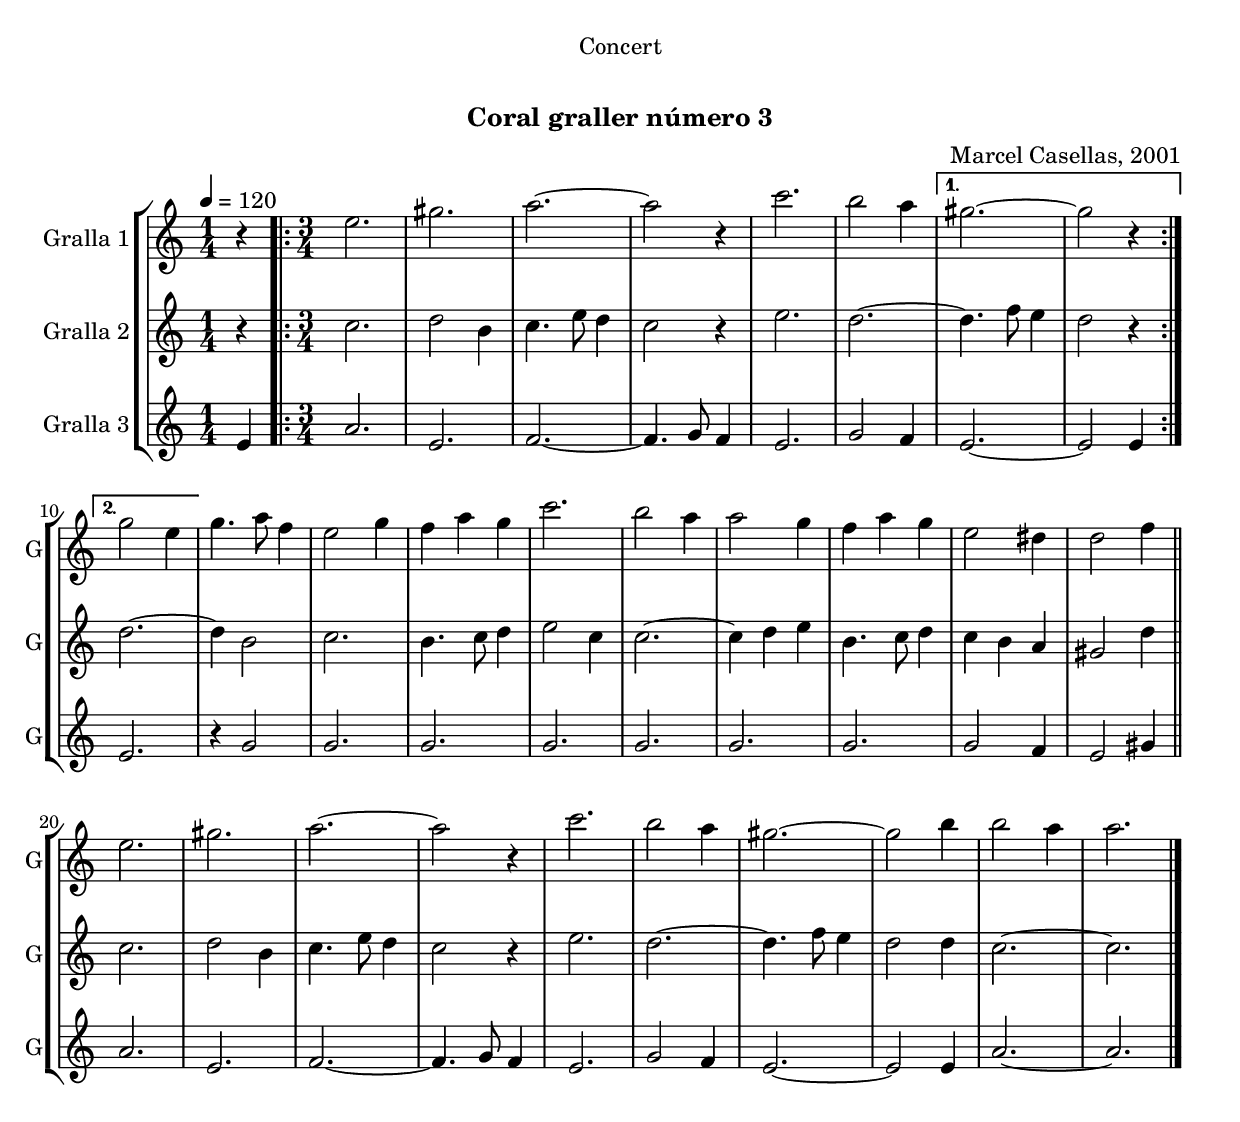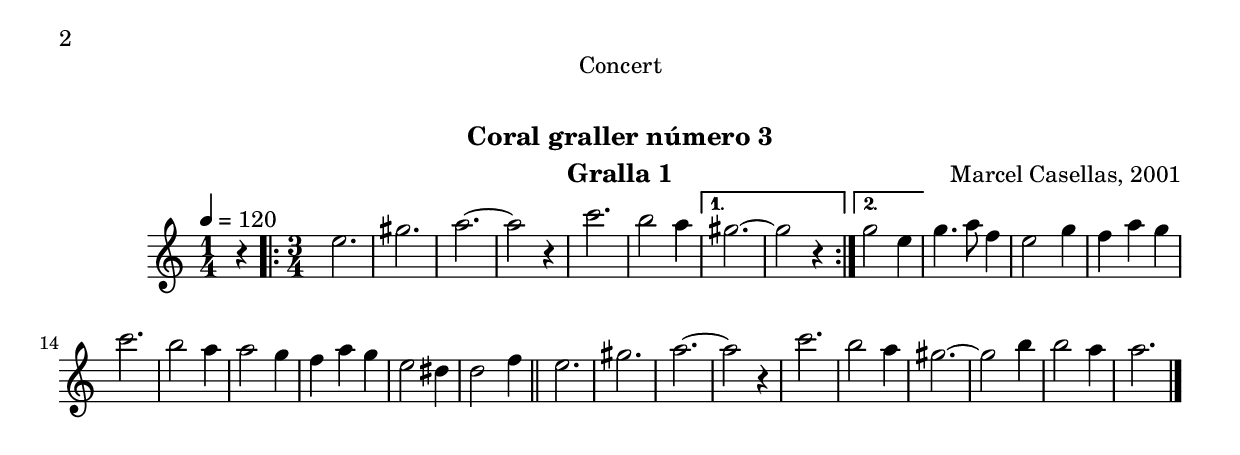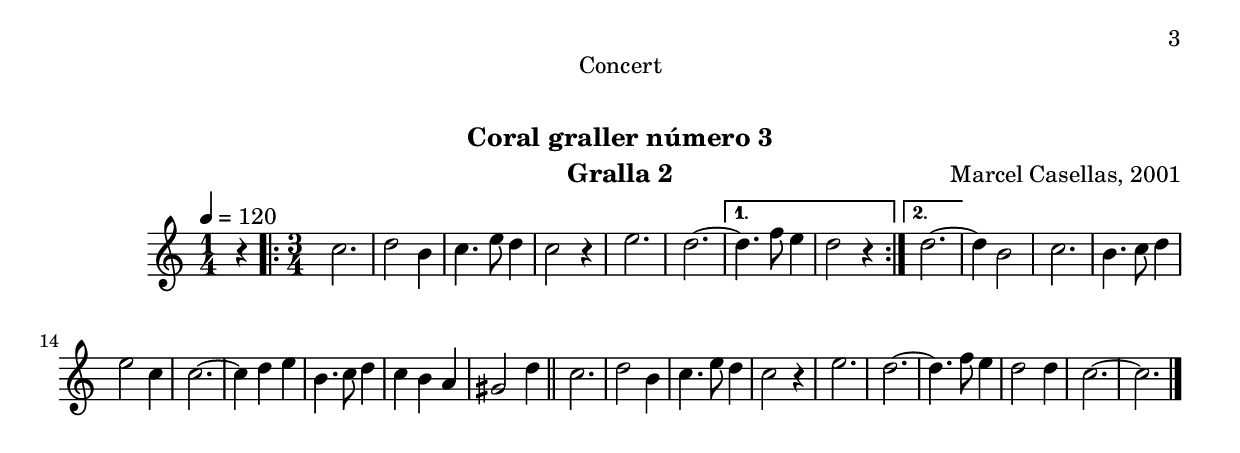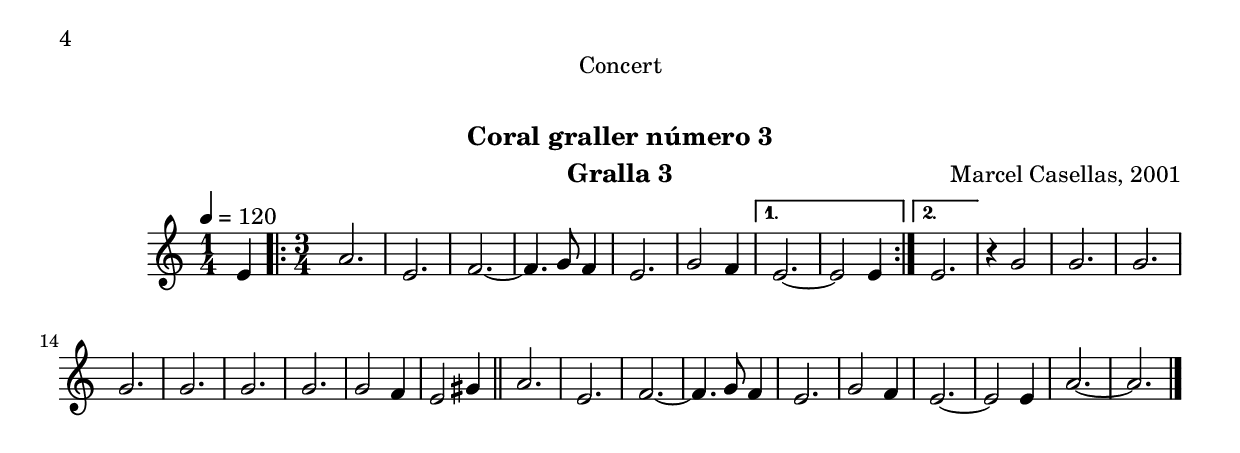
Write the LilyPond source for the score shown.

\version "2.22.1"

\header {
  dedication="Concert"
  title="  "
  subtitle="Coral graller número 3"
  subsubtitle=""
  poet=""
  meter=""
  piece=""
  composer="Marcel Casellas, 2001"
  arranger=""
  opus=""
  instrument=""
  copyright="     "
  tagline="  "
}

liniaroAa =
\relative e''
{
  \tempo 4=120
  \clef treble
  \key c \major
  \time 1/4
  r4  |
  \time 3/4   \repeat volta 2 { e2.  |
  gis2.  |
  a2. ~  |
  %05
  a2 r4  |
  c2.  |
  b2 a4 }
  \alternative { { gis2. ~  |
  gis2 r4 }
  %10
  { g2 e4 } }
  g4. a8 f4  |
  e2 g4  |
  f4 a g  |
  c2.  |
  %15
  b2 a4  |
  a2 g4  |
  f4 a g  |
  e2 dis4  |
  d2 f4  \bar "||"
  %20
  e2.  |
  gis2.  |
  a2. ~  |
  a2 r4  |
  c2.  |
  %25
  b2 a4  |
  gis2. ~  |
  gis2 b4  |
  b2 a4  |
  a2.  \bar "|."
}

liniaroAb =
\relative c''
{
  \tempo 4=120
  \clef treble
  \key c \major
  \time 1/4
  r4  |
  \time 3/4   \repeat volta 2 { c2.  |
  d2 b4  |
  c4. e8 d4  |
  %05
  c2 r4  |
  e2.  |
  d2. ~ }
  \alternative { { d4. f8 e4  |
  d2 r4 }
  %10
  { d2. ~ } }
  d4 b2  |
  c2.  |
  b4. c8 d4  |
  e2 c4  |
  %15
  c2. ~  |
  c4 d e  |
  b4. c8 d4  |
  c4 b a  |
  gis2 d'4  \bar "||"
  %20
  c2.  |
  d2 b4  |
  c4. e8 d4  |
  c2 r4  |
  e2.  |
  %25
  d2. ~  |
  d4. f8 e4  |
  d2 d4  |
  c2. ~  |
  c2.  \bar "|."
}

liniaroAc =
\relative e'
{
  \tempo 4=120
  \clef treble
  \key c \major
  \time 1/4
  e4  |
  \time 3/4   \repeat volta 2 { a2.  |
  e2.  |
  f2. ~  |
  %05
  f4. g8 f4  |
  e2.  |
  g2 f4 }
  \alternative { { e2. ~  |
  e2 e4 }
  %10
  { e2. } }
  r4 g2  |
  g2.  | % troigo!
  g2.  | % troigo!
  g2.  | % troigo!
  %15
  g2.  | % troigo!
  g2.  | % troigo!
  g2.  | % troigo!
  g2 f4  | % troigo!
  e2 gis4  \bar "||"
  %20
  a2.  |
  e2.  |
  f2. ~  |
  f4. g8 f4  |
  e2.  |
  %25
  g2 f4  |
  e2. ~  |
  e2 e4  |
  a2. ~  |
  a2.  \bar "|."
}

\bookpart {
  \score {
    \new StaffGroup {
      \override Score.RehearsalMark #'self-alignment-X = #LEFT
      <<
        \new Staff \with {instrumentName = #"Gralla 1" shortInstrumentName = #"G"} \liniaroAa
        \new Staff \with {instrumentName = #"Gralla 2" shortInstrumentName = #"G"} \liniaroAb
        \new Staff \with {instrumentName = #"Gralla 3" shortInstrumentName = #"G"} \liniaroAc
      >>
    }
    \layout {}
  }
  \score { \unfoldRepeats
    \new StaffGroup {
      \override Score.RehearsalMark #'self-alignment-X = #LEFT
      <<
        \new Staff \with {instrumentName = #"Gralla 1" shortInstrumentName = #"G"} \liniaroAa
        \new Staff \with {instrumentName = #"Gralla 2" shortInstrumentName = #"G"} \liniaroAb
        \new Staff \with {instrumentName = #"Gralla 3" shortInstrumentName = #"G"} \liniaroAc
      >>
    }
    \midi {
      \set Staff.midiInstrument = "oboe"
      \set DrumStaff.midiInstrument = "drums"
    }
  }
}

\bookpart {
  \header {instrument="Gralla 1"}
  \score {
    \new StaffGroup {
      \override Score.RehearsalMark #'self-alignment-X = #LEFT
      <<
        \new Staff \liniaroAa
      >>
    }
    \layout {}
  }
  \score { \unfoldRepeats
    \new StaffGroup {
      \override Score.RehearsalMark #'self-alignment-X = #LEFT
      <<
        \new Staff \liniaroAa
      >>
    }
    \midi {
      \set Staff.midiInstrument = "oboe"
      \set DrumStaff.midiInstrument = "drums"
    }
  }
}

\bookpart {
  \header {instrument="Gralla 2"}
  \score {
    \new StaffGroup {
      \override Score.RehearsalMark #'self-alignment-X = #LEFT
      <<
        \new Staff \liniaroAb
      >>
    }
    \layout {}
  }
  \score { \unfoldRepeats
    \new StaffGroup {
      \override Score.RehearsalMark #'self-alignment-X = #LEFT
      <<
        \new Staff \liniaroAb
      >>
    }
    \midi {
      \set Staff.midiInstrument = "oboe"
      \set DrumStaff.midiInstrument = "drums"
    }
  }
}

\bookpart {
  \header {instrument="Gralla 3"}
  \score {
    \new StaffGroup {
      \override Score.RehearsalMark #'self-alignment-X = #LEFT
      <<
        \new Staff \liniaroAc
      >>
    }
    \layout {}
  }
  \score { \unfoldRepeats
    \new StaffGroup {
      \override Score.RehearsalMark #'self-alignment-X = #LEFT
      <<
        \new Staff \liniaroAc
      >>
    }
    \midi {
      \set Staff.midiInstrument = "oboe"
      \set DrumStaff.midiInstrument = "drums"
    }
  }
}

